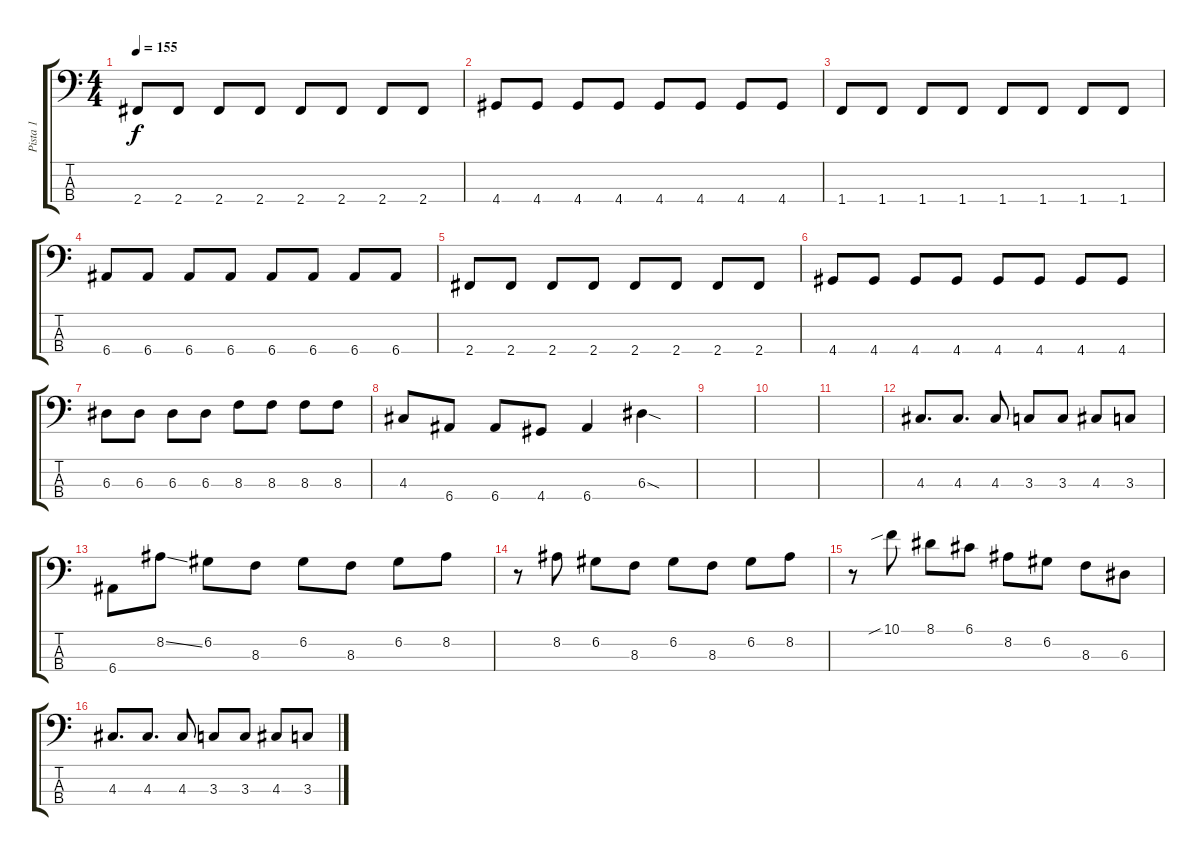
\track ("Pista 1" "Pista 1") {instrument electricbasspick}
\staff {score tabs}
\tuning (G2 D2 A1 E1) {hide}
\ts (4 4)
\tempo 155
\clef f4
\ks c
2.4.8{dy f} 2.4.8 2.4.8 2.4.8 2.4.8 2.4.8 2.4.8 2.4.8 |
4.4.8 4.4.8 4.4.8 4.4.8 4.4.8 4.4.8 4.4.8 4.4.8 |
1.4.8 1.4.8 1.4.8 1.4.8 1.4.8 1.4.8 1.4.8 1.4.8 |
6.4.8 6.4.8 6.4.8 6.4.8 6.4.8 6.4.8 6.4.8 6.4.8 |
2.4.8 2.4.8 2.4.8 2.4.8 2.4.8 2.4.8 2.4.8 2.4.8 |
4.4.8 4.4.8 4.4.8 4.4.8 4.4.8 4.4.8 4.4.8 4.4.8 |
6.3.8 6.3.8 6.3.8 6.3.8 8.3.8 8.3.8 8.3.8 8.3.8 |
4.3.8 6.4.8 6.4.8 4.4.8 6.4.4 6.3{sod}.4 |
|
|
|
4.3.8{d} 4.3.8{d} 4.3.8 3.3.8 3.3.8 4.3.8 3.3.8 |
6.4.8 8.2{ss}.8 6.2.8 8.3.8 6.2.8 8.3.8 6.2.8 8.2.8 |
r.8 8.2.8 6.2.8 8.3.8 6.2.8 8.3.8 6.2.8 8.2.8 |
r.8 10.1{sib}.8 8.1.8 6.1.8 8.2.8 6.2.8 8.3.8 6.3.8 |
4.3.8{d} 4.3.8{d} 4.3.8 3.3.8 3.3.8 4.3.8 3.3.8
